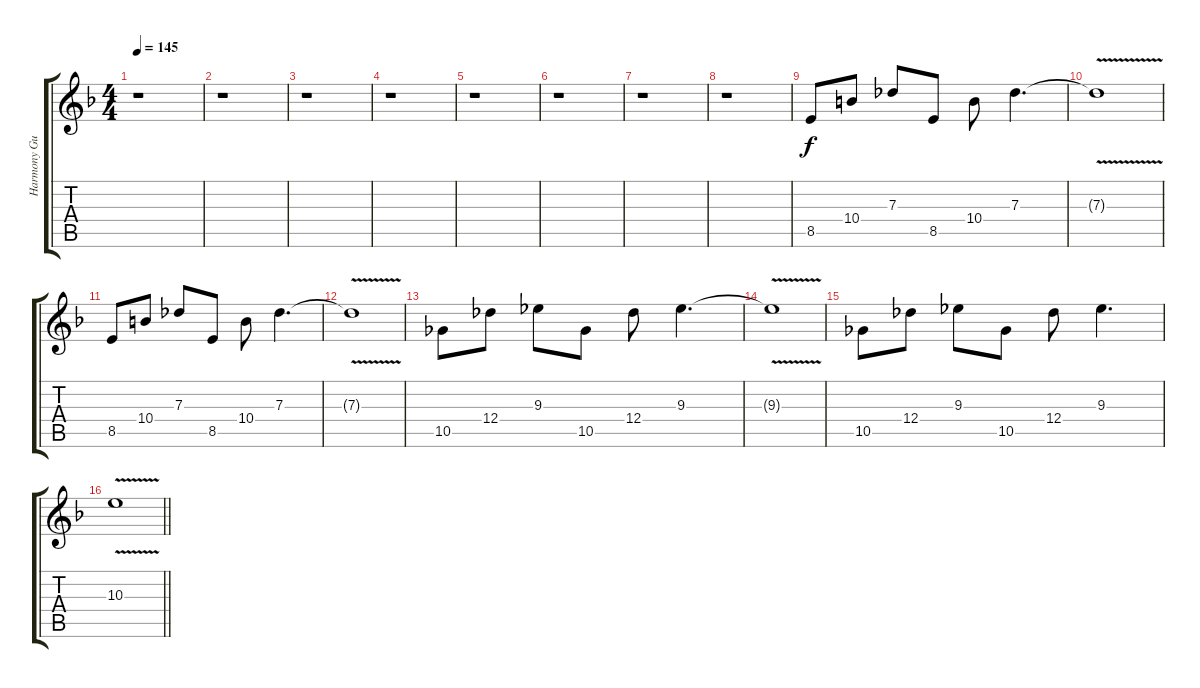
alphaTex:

\track ("Harmony Guitar" "Harmony Gu") {instrument distortionguitar}
\staff {score tabs}
\tuning (Eb4 Bb3 Gb3 Db3 Ab2 Eb2) {hide}
\ts (4 4)
\tempo 145
\clef g2
\ks f
r.1{dy f instrument distortionguitar} |
r.1 |
r.1 |
r.1 |
r.1 |
r.1 |
r.1 |
r.1 |
8.5.8 10.4.8 7.3.8 8.5.8 10.4.8 7.3.4{d} |
7.3{v t}.1 |
8.5.8 10.4.8 7.3.8 8.5.8 10.4.8 7.3.4{d} |
7.3{v t}.1 |
10.5.8 12.4.8 9.3.8 10.5.8 12.4.8 9.3.4{d} |
9.3{v t}.1 |
10.5.8 12.4.8 9.3.8 10.5.8 12.4.8 9.3.4{d} |
\barLineRight lightlight
10.3{v}.1
